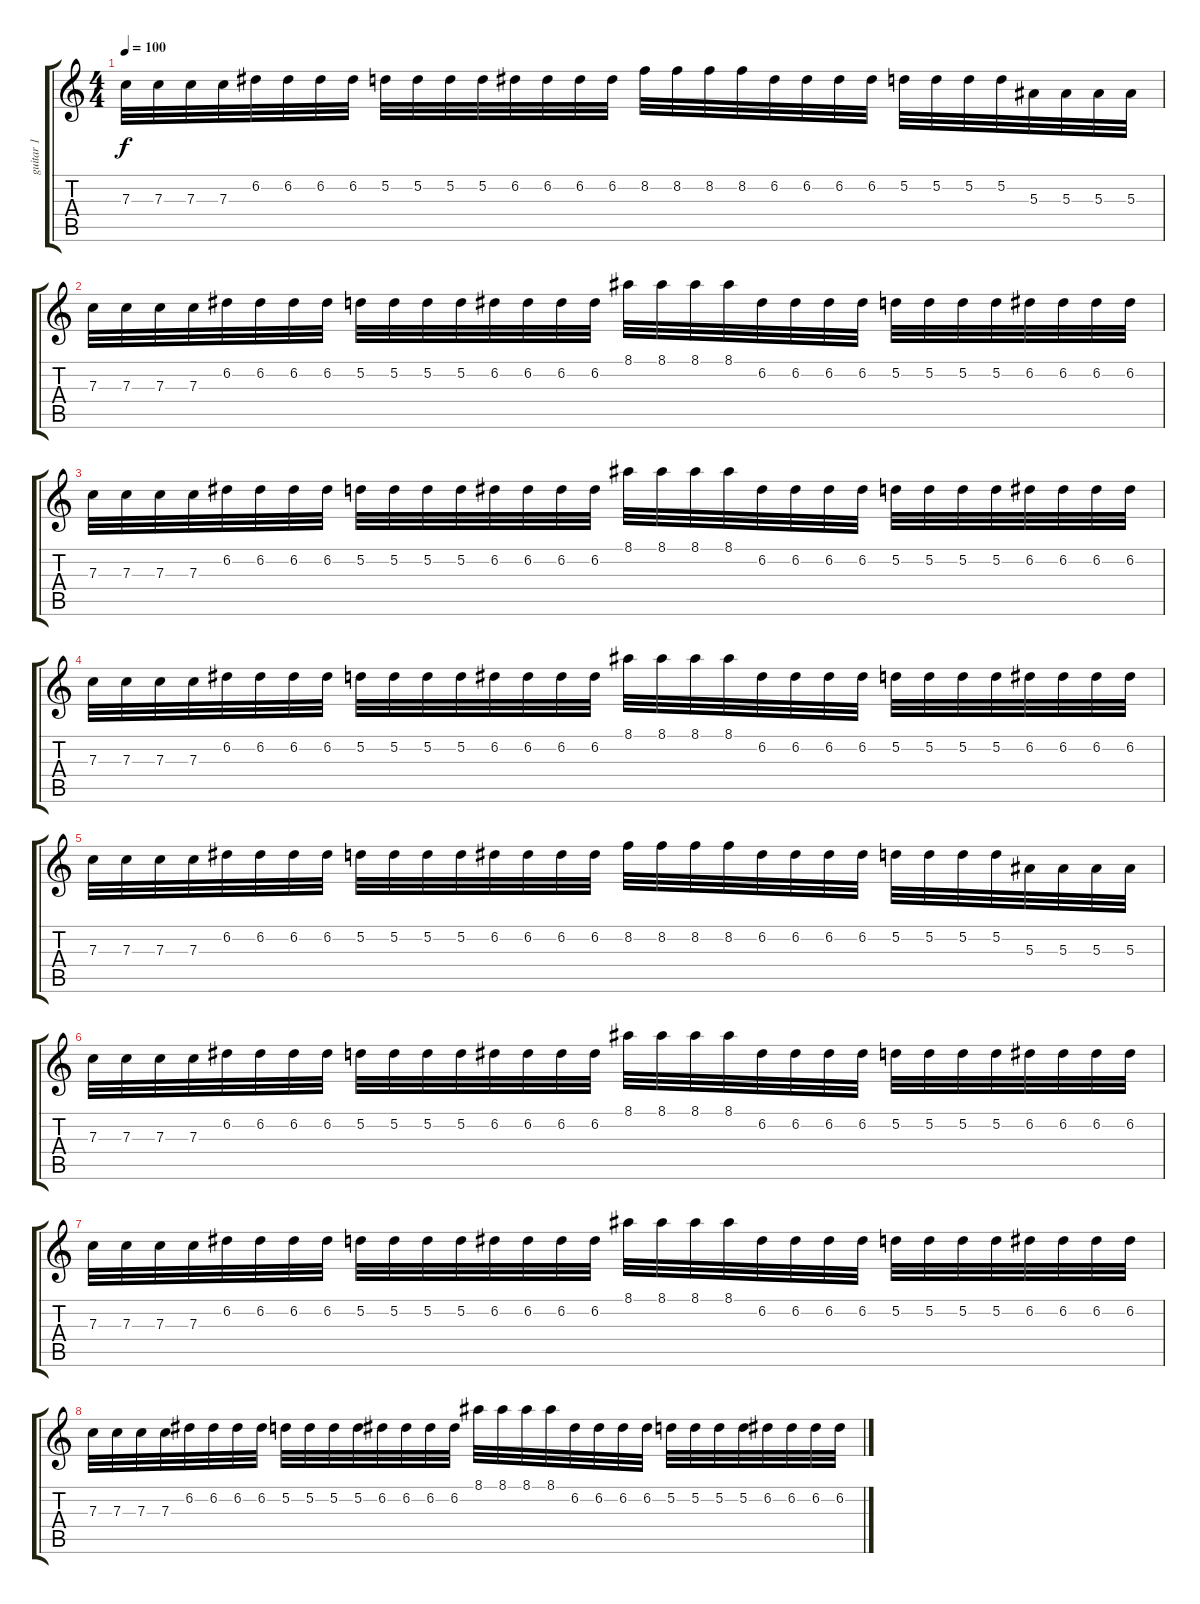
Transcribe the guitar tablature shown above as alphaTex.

\track ("guitar 1" "guitar 1") {instrument distortionguitar}
\staff {score tabs}
\tuning (D4 A3 F3 C3 G2 C2) {hide}
\ts (4 4)
\tempo 100
\clef g2
\ks c
7.3.32{dy f} 7.3.32 7.3.32 7.3.32 6.2.32 6.2.32 6.2.32 6.2.32 5.2.32 5.2.32 5.2.32 5.2.32 6.2.32 6.2.32 6.2.32 6.2.32 8.2.32 8.2.32 8.2.32 8.2.32 6.2.32 6.2.32 6.2.32 6.2.32 5.2.32 5.2.32 5.2.32 5.2.32 5.3.32 5.3.32 5.3.32 5.3.32 |
7.3.32 7.3.32 7.3.32 7.3.32 6.2.32 6.2.32 6.2.32 6.2.32 5.2.32 5.2.32 5.2.32 5.2.32 6.2.32 6.2.32 6.2.32 6.2.32 8.1.32 8.1.32 8.1.32 8.1.32 6.2.32 6.2.32 6.2.32 6.2.32 5.2.32 5.2.32 5.2.32 5.2.32 6.2.32 6.2.32 6.2.32 6.2.32 |
7.3.32 7.3.32 7.3.32 7.3.32 6.2.32 6.2.32 6.2.32 6.2.32 5.2.32 5.2.32 5.2.32 5.2.32 6.2.32 6.2.32 6.2.32 6.2.32 8.1.32 8.1.32 8.1.32 8.1.32 6.2.32 6.2.32 6.2.32 6.2.32 5.2.32 5.2.32 5.2.32 5.2.32 6.2.32 6.2.32 6.2.32 6.2.32 |
7.3.32 7.3.32 7.3.32 7.3.32 6.2.32 6.2.32 6.2.32 6.2.32 5.2.32 5.2.32 5.2.32 5.2.32 6.2.32 6.2.32 6.2.32 6.2.32 8.1.32 8.1.32 8.1.32 8.1.32 6.2.32 6.2.32 6.2.32 6.2.32 5.2.32 5.2.32 5.2.32 5.2.32 6.2.32 6.2.32 6.2.32 6.2.32 |
7.3.32 7.3.32 7.3.32 7.3.32 6.2.32 6.2.32 6.2.32 6.2.32 5.2.32 5.2.32 5.2.32 5.2.32 6.2.32 6.2.32 6.2.32 6.2.32 8.2.32 8.2.32 8.2.32 8.2.32 6.2.32 6.2.32 6.2.32 6.2.32 5.2.32 5.2.32 5.2.32 5.2.32 5.3.32 5.3.32 5.3.32 5.3.32 |
7.3.32{volume 16} 7.3.32 7.3.32 7.3.32 6.2.32 6.2.32 6.2.32 6.2.32 5.2.32 5.2.32 5.2.32 5.2.32 6.2.32 6.2.32 6.2.32 6.2.32 8.1.32 8.1.32 8.1.32 8.1.32 6.2.32 6.2.32 6.2.32 6.2.32 5.2.32 5.2.32 5.2.32 5.2.32 6.2.32 6.2.32 6.2.32 6.2.32 |
7.3.32 7.3.32 7.3.32 7.3.32 6.2.32 6.2.32 6.2.32 6.2.32 5.2.32 5.2.32 5.2.32 5.2.32 6.2.32 6.2.32 6.2.32 6.2.32 8.1.32 8.1.32 8.1.32 8.1.32 6.2.32 6.2.32 6.2.32 6.2.32 5.2.32 5.2.32 5.2.32 5.2.32 6.2.32 6.2.32 6.2.32 6.2.32 |
7.3.32 7.3.32 7.3.32 7.3.32 6.2.32 6.2.32 6.2.32 6.2.32 5.2.32 5.2.32 5.2.32 5.2.32 6.2.32 6.2.32 6.2.32 6.2.32 8.1.32 8.1.32 8.1.32 8.1.32 6.2.32 6.2.32 6.2.32 6.2.32 5.2.32 5.2.32 5.2.32 5.2.32 6.2.32 6.2.32 6.2.32 6.2.32
